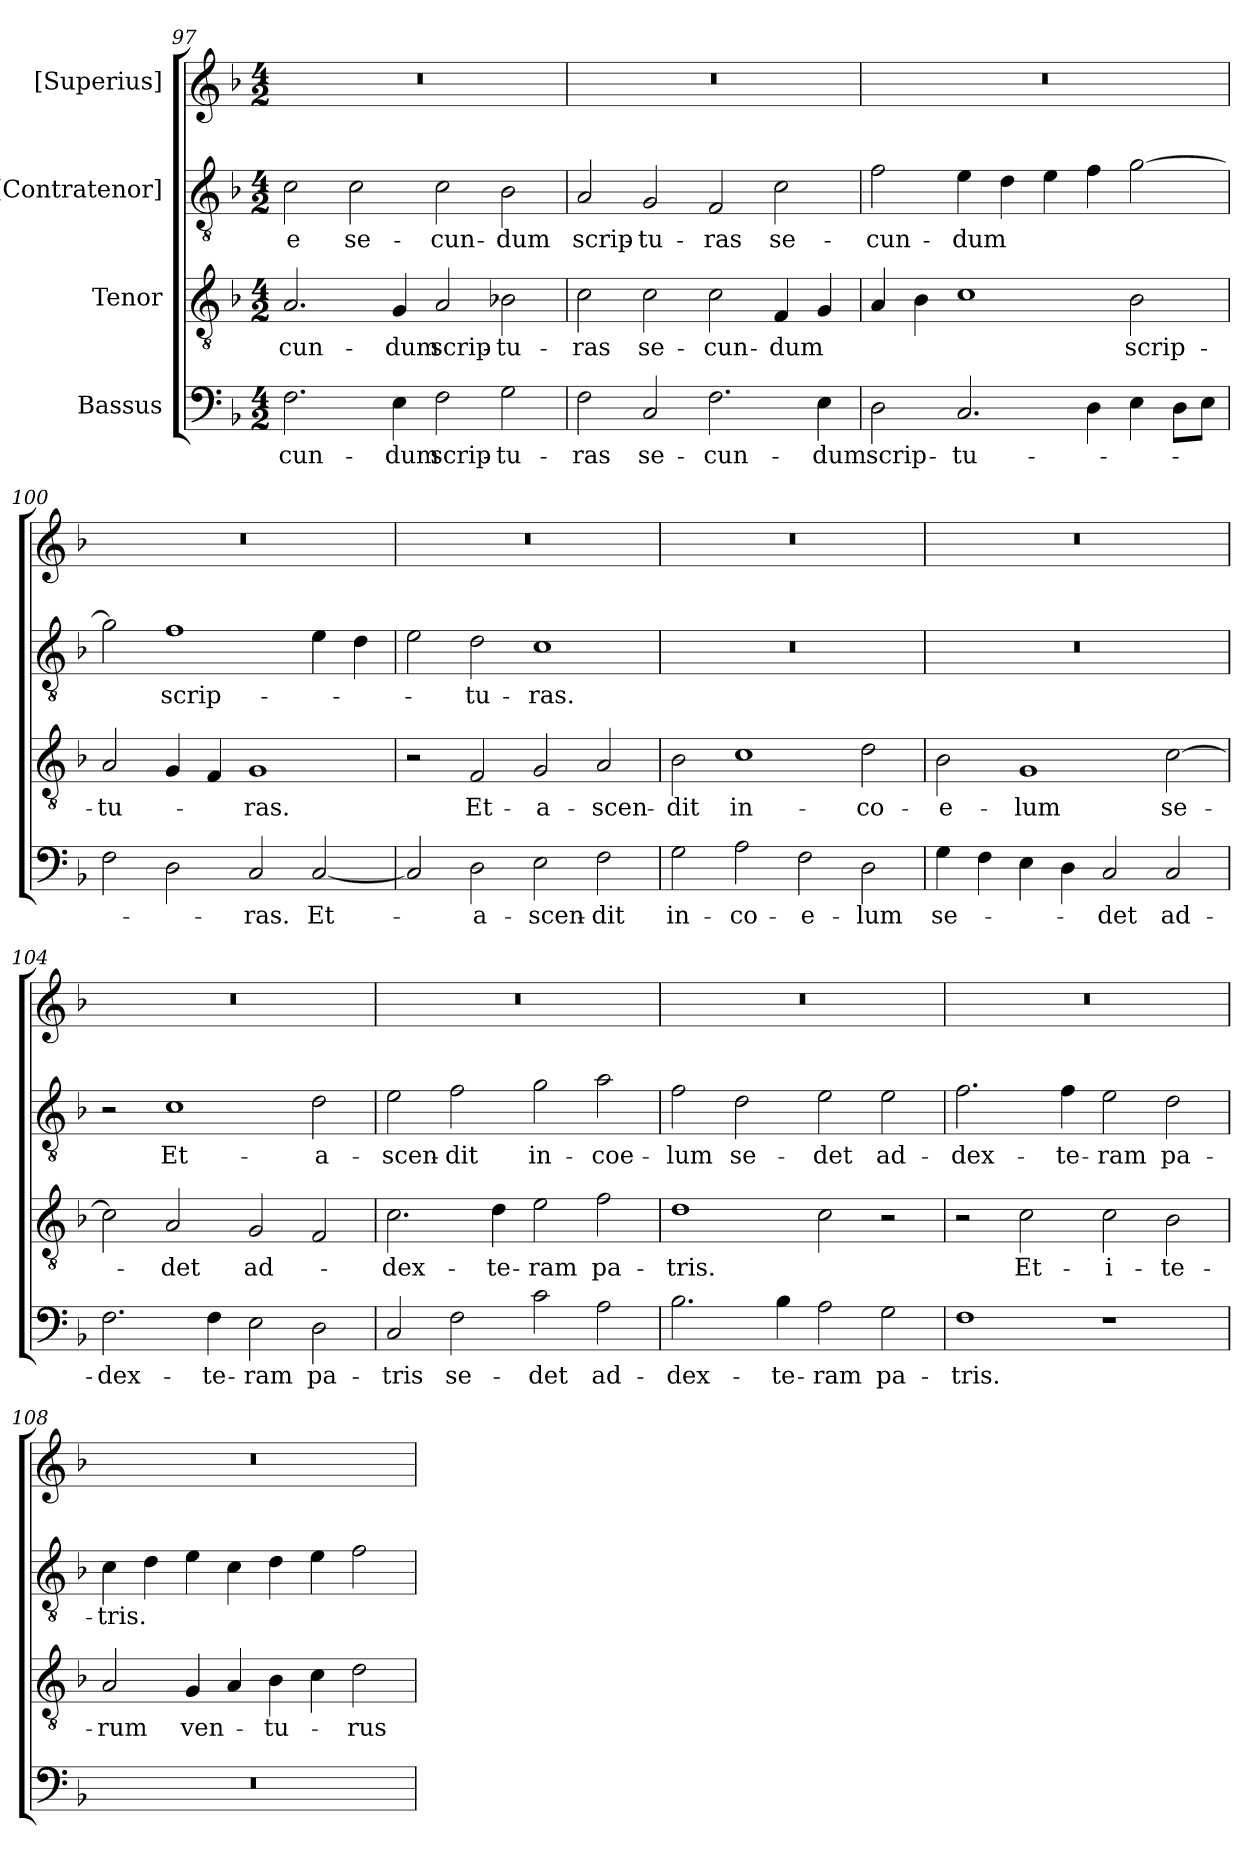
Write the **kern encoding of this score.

**kern	**text	**kern	**text	**kern	**text	**kern
*part4	*part4	*part3	*part3	*part2	*part2	*part1
*staff4	*staff4	*staff3	*staff3	*staff2	*staff2	*staff1
*I"Bassus	*	*I"Tenor	*	*I"[Contratenor]	*	*I"[Superius]
*clefF4	*	*clefGv2	*	*clefGv2	*	*clefG2
*k[b-]	*	*k[b-]	*	*k[b-]	*	*k[b-]
*M4/2	*	*M4/2	*	*M4/2	*	*M4/2
=97	=97	=97	=97	=97	=97	=97
2.F\	-cun-	2.A/	-cun-	2c\	-e	0r
.	.	.	.	2c\	se-	.
4E\	-dum	4G/	-dum	.	.	.
2F\	scrip-	2A/	scrip-	2c\	-cun-	.
2G\	-tu-	2B-X\	-tu-	2B-\	-dum	.
=98	=98	=98	=98	=98	=98	=98
2F\	-ras	2c\	-ras	2A/	scrip-	0r
2C/	se-	2c\	se-	2G/	-tu-	.
2.F\	-cun-	2c\	-cun-	2F/	-ras	.
.	.	4F/	-dum	2c\	se-	.
4E\	-dum	4G/	.	.	.	.
=99	=99	=99	=99	=99	=99	=99
2D\	scrip-	4A/	.	2f\	-cun-	0r
.	.	4B-\	.	.	.	.
2.C/	-tu-	1c\	.	4e\	-dum	.
.	.	.	.	4d\	.	.
.	.	.	.	4e\	.	.
4D\	.	.	.	4f\	.	.
4E\	.	2B-\	scrip-	[2g\	.	.
8D\L	.	.	.	.	.	.
8E\J	.	.	.	.	.	.
=100	=100	=100	=100	=100	=100	=100
2F\	.	2A/	-tu-	2g\]	.	0r
2D\	.	4G/	.	1f\	scrip-	.
.	.	4F/	.	.	.	.
2C/	-ras.	1G/	-ras.	.	.	.
[2C/	Et-	.	.	4e\	.	.
.	.	.	.	4d\	.	.
=101	=101	=101	=101	=101	=101	=101
2C/]	.	2r	.	2e\	.	0r
2D\	a-	2F/	Et-	2d\	-tu-	.
2E\	-scen-	2G/	a-	1c\	-ras.	.
2F\	-dit	2A/	-scen-	.	.	.
=102	=102	=102	=102	=102	=102	=102
2G\	in-	2B-\	-dit	0r	.	0r
2A\	co-	1c\	in-	.	.	.
2F\	-e-	.	.	.	.	.
2D\	-lum	2d\	co-	.	.	.
=103	=103	=103	=103	=103	=103	=103
4G\	se-	2B-\	-e-	0r	.	0r
4F\	.	.	.	.	.	.
4E\	.	1G/	-lum	.	.	.
4D\	.	.	.	.	.	.
2C/	-det	.	.	.	.	.
2C/	ad-	[2c\	se-	.	.	.
=104	=104	=104	=104	=104	=104	=104
2.F\	dex-	2c\]	.	2r	.	0r
.	.	2A/	-det	1c\	Et-	.
4F\	-te-	.	.	.	.	.
2E\	-ram	2G/	ad-	.	.	.
2D\	pa-	2F/	.	2d\	a-	.
=105	=105	=105	=105	=105	=105	=105
2C/	-tris	2.c\	dex-	2e\	-scen-	0r
2F\	se-	.	.	2f\	-dit	.
.	.	4d\	-te-	.	.	.
2c\	-det	2e\	-ram	2g\	in-	.
2A\	ad-	2f\	pa-	2a\	coe-	.
=106	=106	=106	=106	=106	=106	=106
2.B-\	dex-	1d\	-tris.	2f\	-lum	0r
.	.	.	.	2d\	se-	.
4B-\	-te-	.	.	.	.	.
2A\	-ram	2c\	.	2e\	-det	.
2G\	pa-	2r	.	2e\	ad-	.
=107	=107	=107	=107	=107	=107	=107
1F\	-tris.	2r	.	2.f\	dex-	0r
.	.	2c\	Et-	.	.	.
.	.	.	.	4f\	-te-	.
1r	.	2c\	i-	2e\	-ram	.
.	.	2B-\	-te-	2d\	pa-	.
=108	=108	=108	=108	=108	=108	=108
0r	.	2A/	-rum	4c\	-tris.	0r
.	.	.	.	4d\	.	.
.	.	4G/	ven-	4e\	.	.
.	.	4A/	.	4c\	.	.
.	.	4B-\	-tu-	4d\	.	.
.	.	4c\	.	4e\	.	.
.	.	2d\	-rus	2f\	.	.
=	=	=	=	=	=	=
*-	*-	*-	*-	*-	*-	*-
